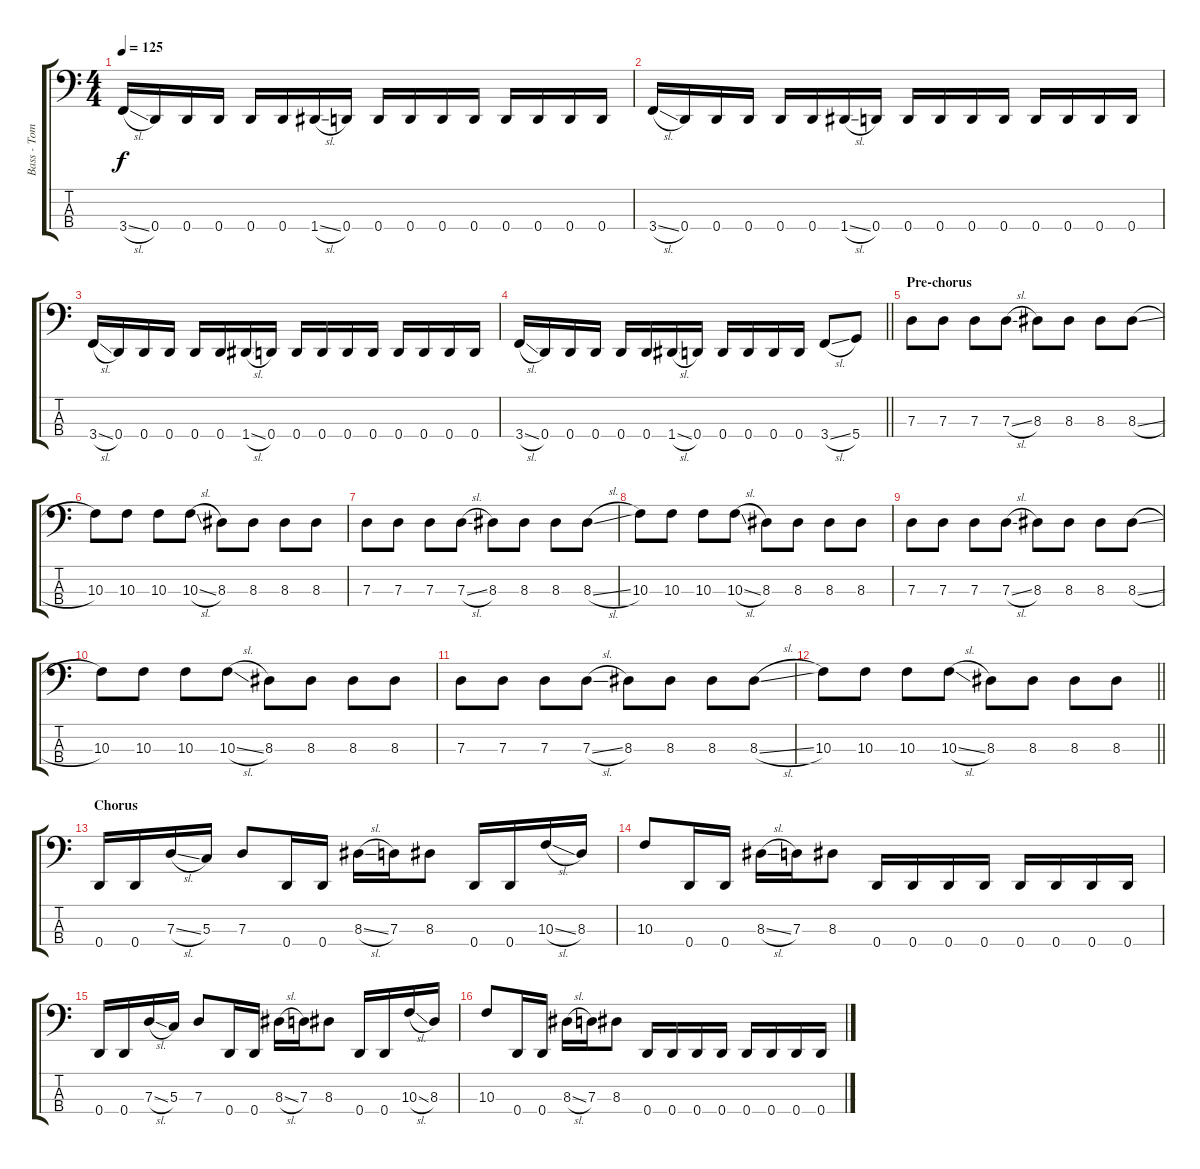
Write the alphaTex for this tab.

\track ("Bass - Tom Angelripper" "Bass - Tom") {instrument electricbasspick}
\staff {score tabs}
\tuning (F2 C2 G1 D1) {hide}
\ts (4 4)
\tempo 125
\clef f4
\ks c
3.4{sl}.16{dy f} 0.4.16 0.4.16 0.4.16 0.4.16 0.4.16 1.4{sl}.16 0.4.16 0.4.16 0.4.16 0.4.16 0.4.16 0.4.16 0.4.16 0.4.16 0.4.16 |
3.4{sl}.16 0.4.16 0.4.16 0.4.16 0.4.16 0.4.16 1.4{sl}.16 0.4.16 0.4.16 0.4.16 0.4.16 0.4.16 0.4.16 0.4.16 0.4.16 0.4.16 |
3.4{sl}.16 0.4.16 0.4.16 0.4.16 0.4.16 0.4.16 1.4{sl}.16 0.4.16 0.4.16 0.4.16 0.4.16 0.4.16 0.4.16 0.4.16 0.4.16 0.4.16 |
\barLineRight lightlight
3.4{sl}.16 0.4.16 0.4.16 0.4.16 0.4.16 0.4.16 1.4{sl}.16 0.4.16 0.4.16 0.4.16 0.4.16 0.4.16 3.4{sl}.8 5.4.8 |
\section ("" "Pre-chorus")
7.3.8 7.3.8 7.3.8 7.3{sl}.8 8.3.8 8.3.8 8.3.8 8.3{sl}.8 |
10.3.8 10.3.8 10.3.8 10.3{sl}.8 8.3.8 8.3.8 8.3.8 8.3.8 |
7.3.8 7.3.8 7.3.8 7.3{sl}.8 8.3.8 8.3.8 8.3.8 8.3{sl}.8 |
10.3.8 10.3.8 10.3.8 10.3{sl}.8 8.3.8 8.3.8 8.3.8 8.3.8 |
7.3.8 7.3.8 7.3.8 7.3{sl}.8 8.3.8 8.3.8 8.3.8 8.3{sl}.8 |
10.3.8 10.3.8 10.3.8 10.3{sl}.8 8.3.8 8.3.8 8.3.8 8.3.8 |
7.3.8 7.3.8 7.3.8 7.3{sl}.8 8.3.8 8.3.8 8.3.8 8.3{sl}.8 |
\barLineRight lightlight
10.3.8 10.3.8 10.3.8 10.3{sl}.8 8.3.8 8.3.8 8.3.8 8.3.8 |
\section ("" "Chorus")
0.4.16 0.4.16 7.3{sl}.16 5.3.16 7.3.8 0.4.16 0.4.16 8.3{sl}.16 7.3.16 8.3.8 0.4.16 0.4.16 10.3{sl}.16 8.3.16 |
10.3.8 0.4.16 0.4.16 8.3{sl}.16 7.3.16 8.3.8 0.4.16 0.4.16 0.4.16 0.4.16 0.4.16 0.4.16 0.4.16 0.4.16 |
0.4.16 0.4.16 7.3{sl}.16 5.3.16 7.3.8 0.4.16 0.4.16 8.3{sl}.16 7.3.16 8.3.8 0.4.16 0.4.16 10.3{sl}.16 8.3.16 |
10.3.8 0.4.16 0.4.16 8.3{sl}.16 7.3.16 8.3.8 0.4.16 0.4.16 0.4.16 0.4.16 0.4.16 0.4.16 0.4.16 0.4.16
